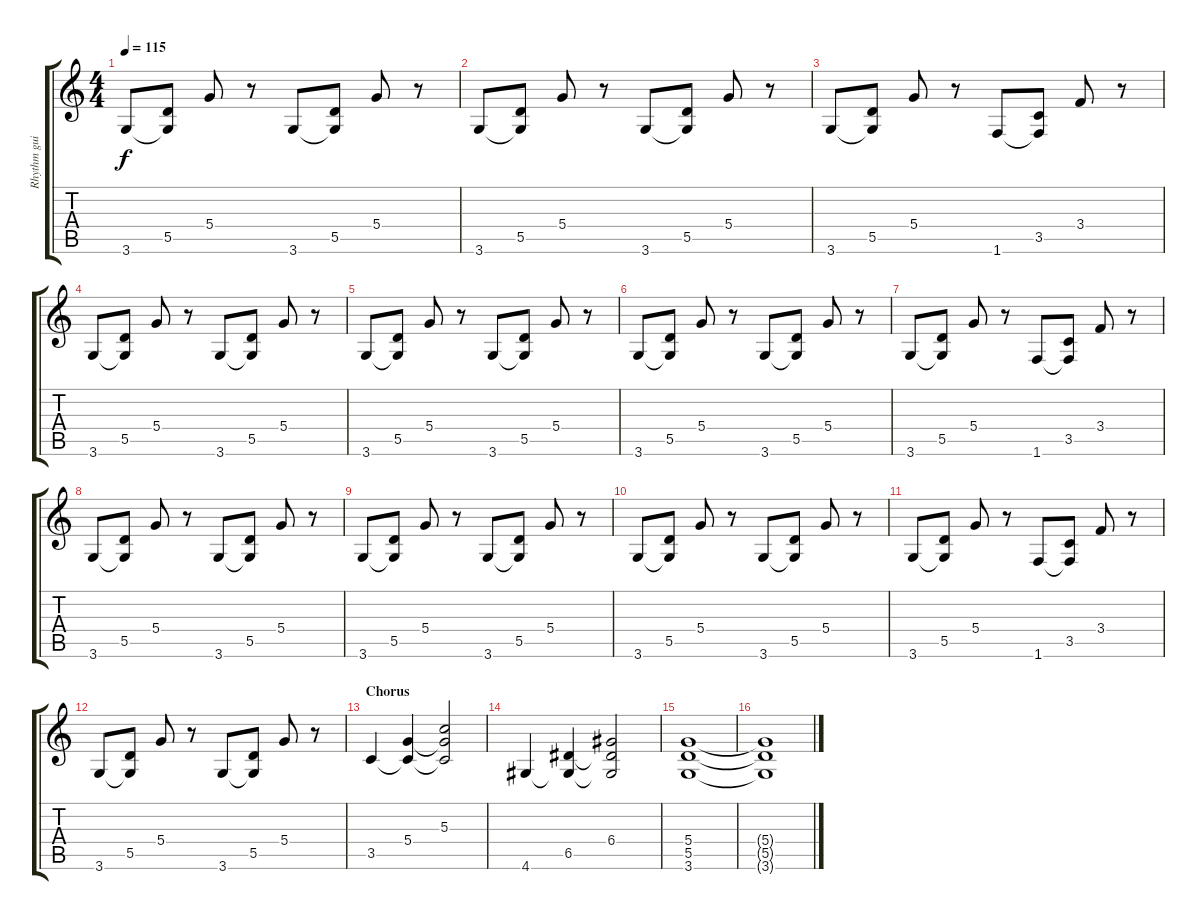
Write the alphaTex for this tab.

\track ("Rhythm guitar" "Rhythm gui") {instrument distortionguitar}
\staff {score tabs}
\tuning (E4 B3 G3 D3 A2 E2) {hide}
\ts (4 4)
\tempo 115
\clef g2
\ks c
3.6.8{dy f} (5.5 3.6{t}).8 5.4.8 r.8 3.6.8 (5.5 3.6{t}).8 5.4.8 r.8 |
3.6.8 (5.5 3.6{t}).8 5.4.8 r.8 3.6.8 (5.5 3.6{t}).8 5.4.8 r.8 |
3.6.8 (5.5 3.6{t}).8 5.4.8 r.8 1.6.8 (3.5 1.6{t}).8 3.4.8 r.8 |
3.6.8 (5.5 3.6{t}).8 5.4.8 r.8 3.6.8 (5.5 3.6{t}).8 5.4.8 r.8 |
3.6.8 (5.5 3.6{t}).8 5.4.8 r.8 3.6.8 (5.5 3.6{t}).8 5.4.8 r.8 |
3.6.8 (5.5 3.6{t}).8 5.4.8 r.8 3.6.8 (5.5 3.6{t}).8 5.4.8 r.8 |
3.6.8 (5.5 3.6{t}).8 5.4.8 r.8 1.6.8 (3.5 1.6{t}).8 3.4.8 r.8 |
3.6.8 (5.5 3.6{t}).8 5.4.8 r.8 3.6.8 (5.5 3.6{t}).8 5.4.8 r.8 |
3.6.8 (5.5 3.6{t}).8 5.4.8 r.8 3.6.8 (5.5 3.6{t}).8 5.4.8 r.8 |
3.6.8 (5.5 3.6{t}).8 5.4.8 r.8 3.6.8 (5.5 3.6{t}).8 5.4.8 r.8 |
3.6.8 (5.5 3.6{t}).8 5.4.8 r.8 1.6.8 (3.5 1.6{t}).8 3.4.8 r.8 |
3.6.8 (5.5 3.6{t}).8 5.4.8 r.8 3.6.8 (5.5 3.6{t}).8 5.4.8 r.8 |
\section ("" "Chorus")
3.5.4 (5.4 3.5{t}).4 (5.3 5.4{t} 3.5{t}).2 |
4.6.4 (6.5 4.6{t}).4 (6.4 6.5{t} 4.6{t}).2 |
(5.4 5.5 3.6).1 |
(5.4{t} 5.5{t} 3.6{t}).1
